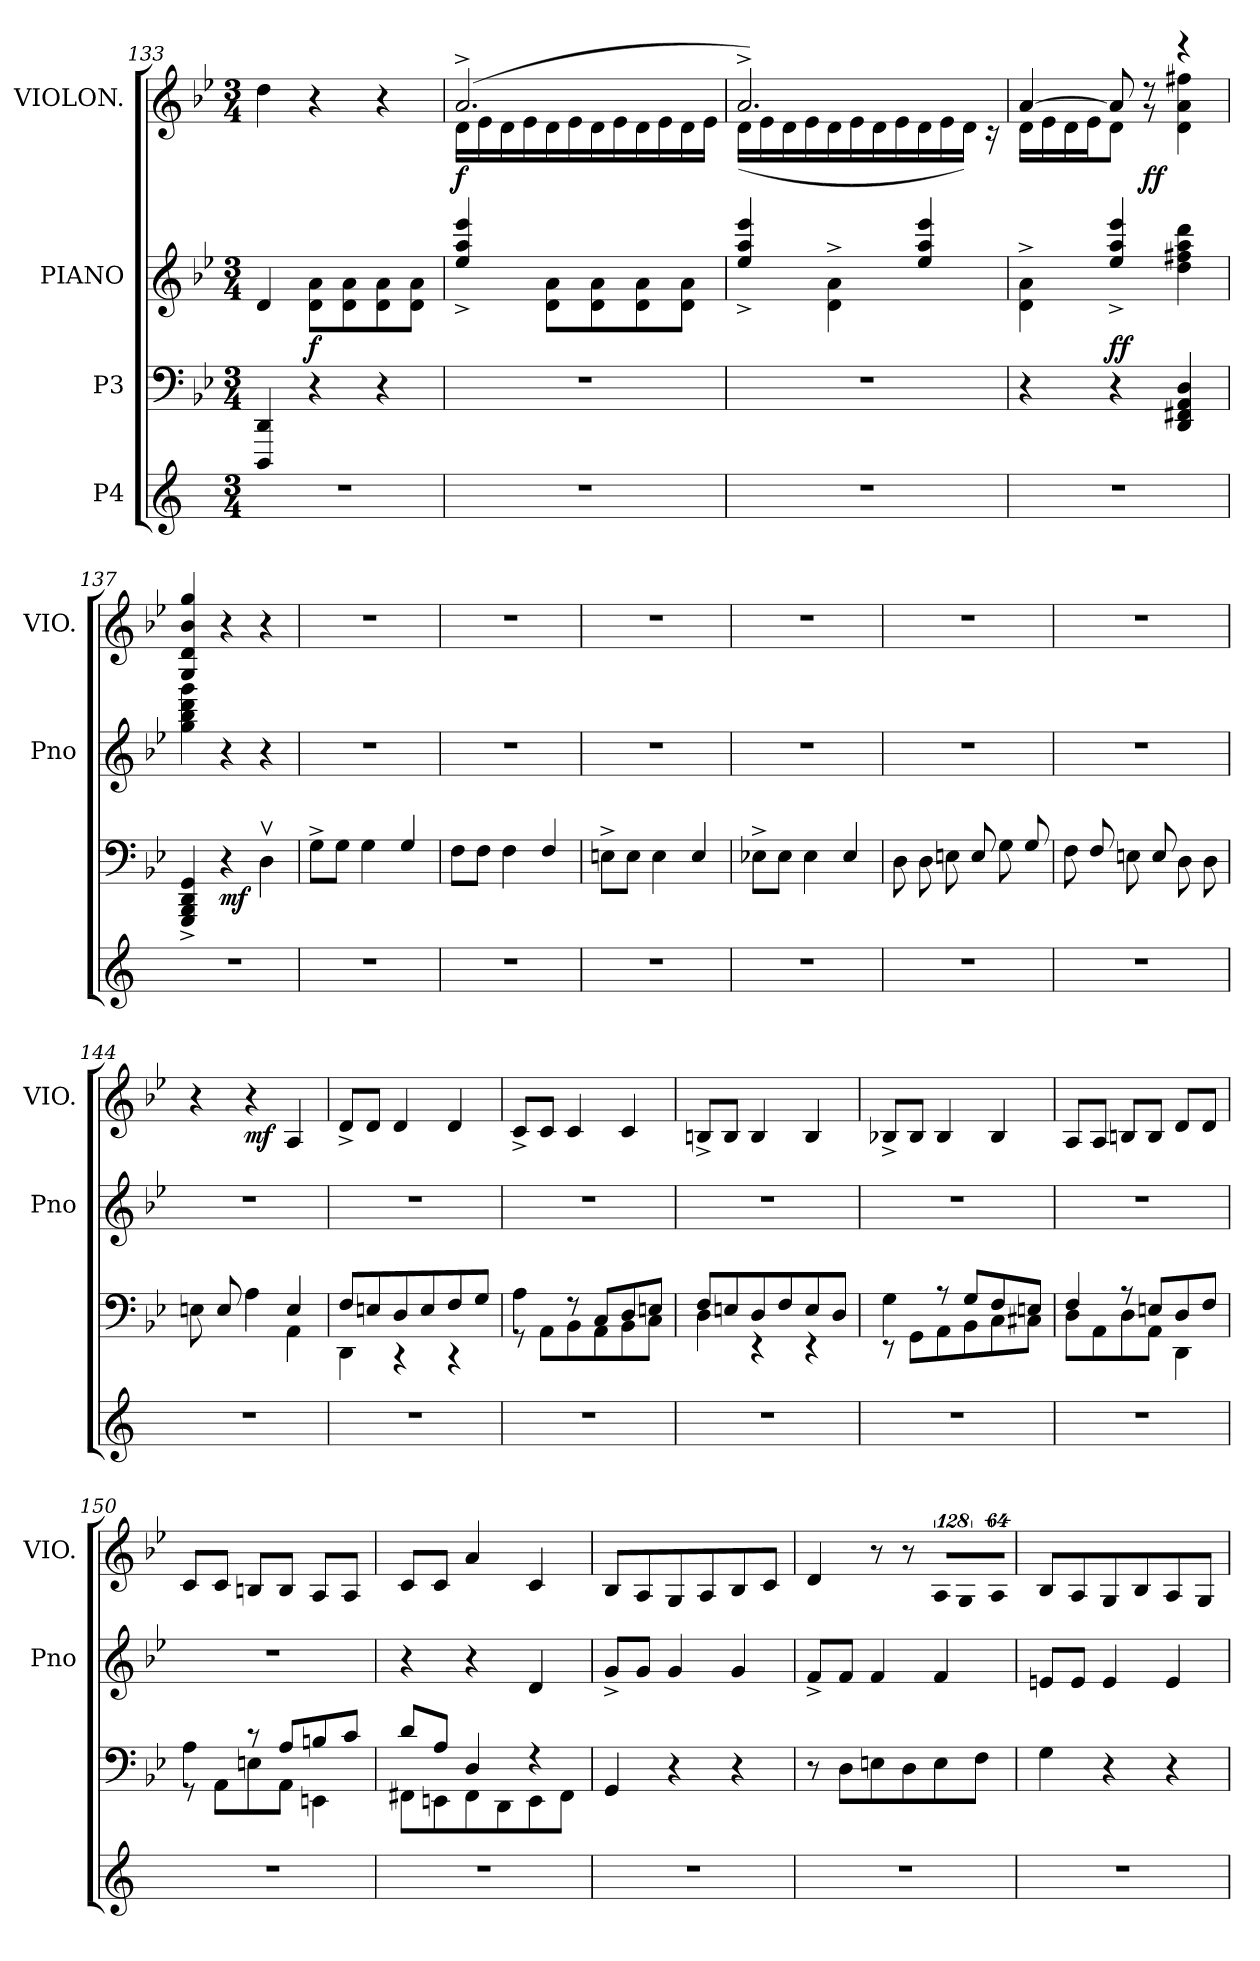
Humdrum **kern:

**kern	**kern	**dynam	**kern	**dynam	**kern	**dynam
*part4	*part3	*part3	*part2	*part2	*part1	*part1
*staff4	*staff3	*staff3	*staff2	*staff2	*staff1	*staff1
*I"P4	*I"P3	*	*I"PIANO	*	*I"VIOLON.	*
*	*	*	*I'Pno	*	*I'VIO.	*
*clefG2	*clefF4	*	*clefG2	*	*clefG2	*
*k[]	*k[b-e-]	*	*k[b-e-]	*	*k[b-e-]	*
*C:	*B-:	*	*B-:	*	*B-:	*
*M3/4	*M3/4	*	*M3/4	*	*M3/4	*
=133	=133	=133	=133	=133	=133	=133
!LO:N:vis=1	!	!	!	!	!	!
2.r	4DDDi/ 4DDi	.	4di/	.	4ddi\	.
.	4r	.	8di\ 8aiL	f	4r	.
.	.	.	8di\ 8ai	.	.	.
.	4r	.	8di\ 8ai	.	4r	.
.	.	.	8di\ 8aiJ	.	.	.
=134	=134	=134	=134	=134	=134	=134
!LO:N:vis=1	!LO:N:vis=1	!	!	!	!	!
*	*	*	*	*	*^	*
2.r	2.r	.	4ee-i/^ 4aai^ 4eee-i^	.	(2.a^i/	16di\LL	f
.	.	.	.	.	.	16e-i\	.
.	.	.	.	.	.	16di\	.
.	.	.	.	.	.	16e-i\	.
.	.	.	8di\ 8aiL	.	.	16di\	.
.	.	.	.	.	.	16e-i\	.
.	.	.	8di\ 8ai	.	.	16di\	.
.	.	.	.	.	.	16e-i\	.
.	.	.	8di\ 8ai	.	.	16di\	.
.	.	.	.	.	.	16e-i\	.
.	.	.	8di\ 8aiJ	.	.	16di\	.
.	.	.	.	.	.	16e-i\JJ	.
=135	=135	=135	=135	=135	=135	=135	=135
!LO:N:vis=1	!LO:N:vis=1	!	!	!	!	!	!
2.r	2.r	.	4ee-i/^ 4aai^ 4eee-i^	.	2.a^i/)	(16di\LL	.
.	.	.	.	.	.	16e-i\	.
.	.	.	.	.	.	16di\	.
.	.	.	.	.	.	16e-i\	.
.	.	.	4di\^ 4ai^	.	.	16di\	.
.	.	.	.	.	.	16e-i\	.
.	.	.	.	.	.	16di\	.
.	.	.	.	.	.	16e-i\	.
.	.	.	4ee-i/ 4aai 4eee-i	.	.	16di\	.
.	.	.	.	.	.	16e-i\	.
.	.	.	.	.	.	16di\JJ)	.
.	.	.	.	.	.	16r	.
=136	=136	=136	=136	=136	=136	=136	=136
!LO:N:vis=1	!	!	!	!	!	!	!
2.r	4r	.	4di\^ 4ai^	.	[>4ai/	16di\LL	.
.	.	.	.	.	.	16e-i\	.
.	.	.	.	.	.	16di\	.
.	.	.	.	.	.	16e-i\J	.
.	4r	.	4ee-i/^ 4aai^ 4eee-i^	ff	8ai/]	8di\J	.
.	.	.	.	.	8r	8r	ff
.	4DDi/ 4FF#Xi 4AAi 4Di	.	4ddi\ 4ff#Xi 4aai 4dddi	.	4r	4di\ 4ai 4ff#Xi	.
!!LO:LB:g=z
=137	=137	=137	=137	=137	=137	=137	=137
!LO:N:vis=1	!	!	!	!	!	!	!
*	*	*	*	*	*v	*v	*
2.r	4GGGi/^ 4BBB-i^ 4DDi^ 4GGi^	.	4ggi\ 4bb-i 4dddi 4gggi	.	4Gi/ 4di 4b-i 4ggi	.
.	4r	mf	4r	.	4r	.
.	4Dvi\	.	4r	.	4r	.
=138	=138	=138	=138	=138	=138	=138
!LO:N:vis=1	!	!	!LO:N:vis=1	!	!LO:N:vis=1	!
2.r	8G^i\L	.	2.r	.	2.r	.
.	8Gi\J	.	.	.	.	.
.	4Gi\	.	.	.	.	.
.	4Gi/	.	.	.	.	.
=139	=139	=139	=139	=139	=139	=139
!LO:N:vis=1	!	!	!LO:N:vis=1	!	!LO:N:vis=1	!
2.r	8Fi\L	.	2.r	.	2.r	.
.	8Fi\J	.	.	.	.	.
.	4Fi\	.	.	.	.	.
.	4Fi/	.	.	.	.	.
=140	=140	=140	=140	=140	=140	=140
!LO:N:vis=1	!	!	!LO:N:vis=1	!	!LO:N:vis=1	!
2.r	8En^i\L	.	2.r	.	2.r	.
.	8Ei\J	.	.	.	.	.
.	4Ei\	.	.	.	.	.
.	4Ei/	.	.	.	.	.
=141	=141	=141	=141	=141	=141	=141
!LO:N:vis=1	!	!	!LO:N:vis=1	!	!LO:N:vis=1	!
2.r	8E-X^i\L	.	2.r	.	2.r	.
.	8E-i\J	.	.	.	.	.
.	4E-i\	.	.	.	.	.
.	4E-i/	.	.	.	.	.
=142	=142	=142	=142	=142	=142	=142
!LO:N:vis=1	!	!	!LO:N:vis=1	!	!LO:N:vis=1	!
2.r	8Di\	.	2.r	.	2.r	.
.	8Di\	.	.	.	.	.
.	8Eni\	.	.	.	.	.
.	8Ei/	.	.	.	.	.
.	8Gi\	.	.	.	.	.
.	8Gi/	.	.	.	.	.
=143	=143	=143	=143	=143	=143	=143
!LO:N:vis=1	!	!	!LO:N:vis=1	!	!LO:N:vis=1	!
2.r	8Fi\	.	2.r	.	2.r	.
.	8Fi/	.	.	.	.	.
.	8Eni\	.	.	.	.	.
.	8Ei/	.	.	.	.	.
.	8Di\	.	.	.	.	.
.	8Di\	.	.	.	.	.
=144	=144	=144	=144	=144	=144	=144
!LO:N:vis=1	!	!	!LO:N:vis=1	!	!	!
*	*^	*	*	*	*	*
2.r	8Eni\	2ryy	.	2.r	.	4r	.
.	8Ei/	.	.	.	.	.	.
.	4Ai\	.	.	.	.	4r	mf
.	4Ei/	4AAi\	.	.	.	4Ai/	.
!!LO:LB:g=z
=145	=145	=145	=145	=145	=145	=145	=145
!LO:N:vis=1	!	!	!	!LO:N:vis=1	!	!	!
2.r	8Fi/L	4DDi\	.	2.r	.	8d^i/L	.
.	8Eni/	.	.	.	.	8di/J	.
.	8Di/	4r	.	.	.	4di/	.
.	8Ei/	.	.	.	.	.	.
.	8Fi/	4r	.	.	.	4di/	.
.	8Gi/J	.	.	.	.	.	.
=146	=146	=146	=146	=146	=146	=146	=146
!LO:N:vis=1	!	!	!	!LO:N:vis=1	!	!	!
2.r	4Ai\	8r	.	2.r	.	8c^i/L	.
.	.	8AAi\L	.	.	.	8ci/J	.
.	8r	8BB-i\	.	.	.	4ci/	.
.	8Ci/L	8AAi\	.	.	.	.	.
.	8Di/	8BB-i\	.	.	.	4ci/	.
.	8Eni/J	8Ci\J	.	.	.	.	.
=147	=147	=147	=147	=147	=147	=147	=147
!LO:N:vis=1	!	!	!	!LO:N:vis=1	!	!	!
2.r	8Fi/L	4Di\	.	2.r	.	8Bn^i/L	.
.	8Eni/	.	.	.	.	8Bi/J	.
.	8Di/	4r	.	.	.	4Bi/	.
.	8Fi/	.	.	.	.	.	.
.	8Ei/	4r	.	.	.	4Bi/	.
.	8Di/J	.	.	.	.	.	.
=148	=148	=148	=148	=148	=148	=148	=148
!LO:N:vis=1	!	!	!	!LO:N:vis=1	!	!	!
2.r	4Gi\	8r	.	2.r	.	8B-X^i/L	.
.	.	8GGi\L	.	.	.	8B-i/J	.
.	8r	8AAi\	.	.	.	4B-i/	.
.	8Gi/L	8BB-i\	.	.	.	.	.
.	8Fi/	8Ci\	.	.	.	4B-i/	.
.	8Eni/J	8C#Xi\J	.	.	.	.	.
=149	=149	=149	=149	=149	=149	=149	=149
!LO:N:vis=1	!	!	!	!LO:N:vis=1	!	!	!
2.r	4Fi/	8Di\L	.	2.r	.	8Ai/L	.
.	.	8AAi\	.	.	.	8Ai/J	.
.	8r	8Di\	.	.	.	8Bni/L	.
.	8Eni/L	8AAi\J	.	.	.	8Bi/J	.
.	8Di/	4DDi\	.	.	.	8di/L	.
.	8Fi/J	.	.	.	.	8di/J	.
=150	=150	=150	=150	=150	=150	=150	=150
!LO:N:vis=1	!	!	!	!LO:N:vis=1	!	!	!
2.r	4Ai\	8r	.	2.r	.	8ci/L	.
.	.	8AAi\L	.	.	.	8ci/J	.
.	8r	8Eni\	.	.	.	8Bni/L	.
.	8Ai/L	8AAi\J	.	.	.	8Bi/J	.
.	8Bni/	4EEni\	.	.	.	8Ai/L	.
.	8ci/J	.	.	.	.	8Ai/J	.
=151	=151	=151	=151	=151	=151	=151	=151
!LO:N:vis=1	!	!	!	!	!	!	!
2.r	8di/L	8FF#Xi\L	.	4r	.	8ci/L	.
.	8Ai/J	8EEni\	.	.	.	8ci/J	.
.	4Di/	8FF#i\	.	4r	.	4ai/	.
.	.	8DDi\	.	.	.	.	.
.	4r	8EEi\	.	4di/	.	4ci/	.
.	.	8FF#i\J	.	.	.	.	.
!!LO:PB:g=z
=152	=152	=152	=152	=152	=152	=152	=152
!LO:N:vis=1	!	!	!	!	!	!	!
*	*v	*v	*	*	*	*	*
2.r	4GGi/	.	8g^i/L	.	8B-i/L	.
.	.	.	8gi/J	.	8Ai/	.
.	4r	.	4gi/	.	8Gi/	.
.	.	.	.	.	8Ai/	.
.	4r	.	4gi/	.	8B-i/	.
.	.	.	.	.	8ci/J	.
=153	=153	=153	=153	=153	=153	=153
!LO:N:vis=1	!	!	!	!	!	!
2.r	8r	.	8f^i/L	.	4di/	.
.	8Di\L	.	8fi/J	.	.	.
.	8Eni\	.	4fi/	.	8r	.
.	8Di\	.	.	.	8r	.
!	!	!	!	!	!LO:N:vis=8	!
.	8Ei\	.	4fi/	.	1024%85Ai/L	.
!	!	!	!	!	!LO:N:vis=8	!
.	.	.	.	.	1024%85Gi/	.
.	8Fi\J	.	.	.	.	.
!	!	!	!	!	!LO:N:vis=8	!
.	.	.	.	.	512%43Ai/J	.
=154	=154	=154	=154	=154	=154	=154
!LO:N:vis=1	!	!	!	!	!	!
2.r	4Gi\	.	8eni/L	.	8B-i/L	.
.	.	.	8ei/J	.	8Ai/	.
.	4r	.	4ei/	.	8Gi/	.
.	.	.	.	.	8B-i/	.
.	4r	.	4ei/	.	8Ai/	.
.	.	.	.	.	8Gi/J	.
=	=	=	=	=	=	=
*-	*-	*-	*-	*-	*-	*-
